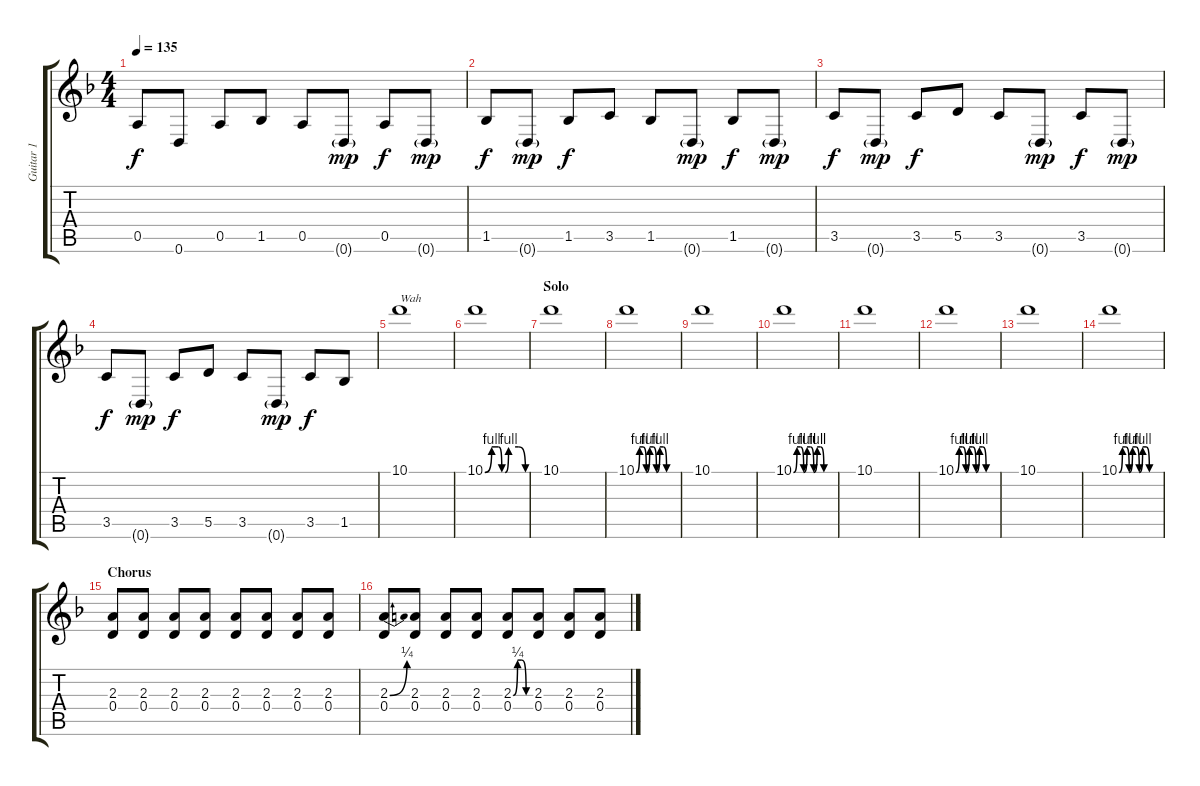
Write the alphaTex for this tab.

\track ("Guitar 1" "Guitar 1") {instrument overdrivenguitar}
\staff {score tabs}
\tuning (E4 B3 G3 D3 A2 D2) {hide}
\ts (4 4)
\tempo 135
\clef g2
\ks f
0.5.8{dy f} 0.6.8 0.5.8 1.5.8 0.5.8 0.6{g}.8{dy mp} 0.5.8{dy f} 0.6{g}.8{dy mp} |
1.5.8{dy f} 0.6{g}.8{dy mp} 1.5.8{dy f} 3.5.8 1.5.8 0.6{g}.8{dy mp} 1.5.8{dy f} 0.6{g}.8{dy mp} |
3.5.8{dy f} 0.6{g}.8{dy mp} 3.5.8{dy f} 5.5.8 3.5.8 0.6{g}.8{dy mp} 3.5.8{dy f} 0.6{g}.8{dy mp} |
3.5.8{dy f} 0.6{g}.8{dy mp} 3.5.8{dy f} 5.5.8 3.5.8 0.6{g}.8{dy mp} 3.5.8{dy f} 1.5.8 |
10.1.1{txt "Wah"} |
10.1{be (custom 0 0 10 4 20 4 25 0 30 0 35 4 50 4 60 0)}.1 |
\section ("" "Solo")
10.1.1 |
10.1{be (custom 0 0 5 4 10 4 15 0 20 4 25 4 30 0 35 4 40 4 45 0 60 0)}.1 |
10.1.1 |
10.1{be (custom 0 0 5 4 10 4 15 0 20 4 25 4 30 0 35 4 40 4 45 0 60 0)}.1 |
10.1.1 |
10.1{be (custom 0 0 5 4 10 4 15 0 20 4 25 4 30 0 35 4 40 4 45 0 60 0)}.1 |
10.1.1 |
10.1{be (custom 0 0 5 4 10 4 15 0 20 4 25 4 30 0 35 4 40 4 45 0 60 0)}.1 |
\section ("" "Chorus")
(2.3 0.4).8 (2.3 0.4).8 (2.3 0.4).8 (2.3 0.4).8 (2.3 0.4).8 (2.3 0.4).8 (2.3 0.4).8 (2.3 0.4).8 |
(2.3{be (bend 0 0 60 1)} 0.4).8 (2.3 0.4).8 (2.3 0.4).8 (2.3 0.4).8 (2.3{be (custom 0 0 15 1 30 1 45 0 60 0)} 0.4).8 (2.3 0.4).8 (2.3 0.4).8 (2.3 0.4).8
